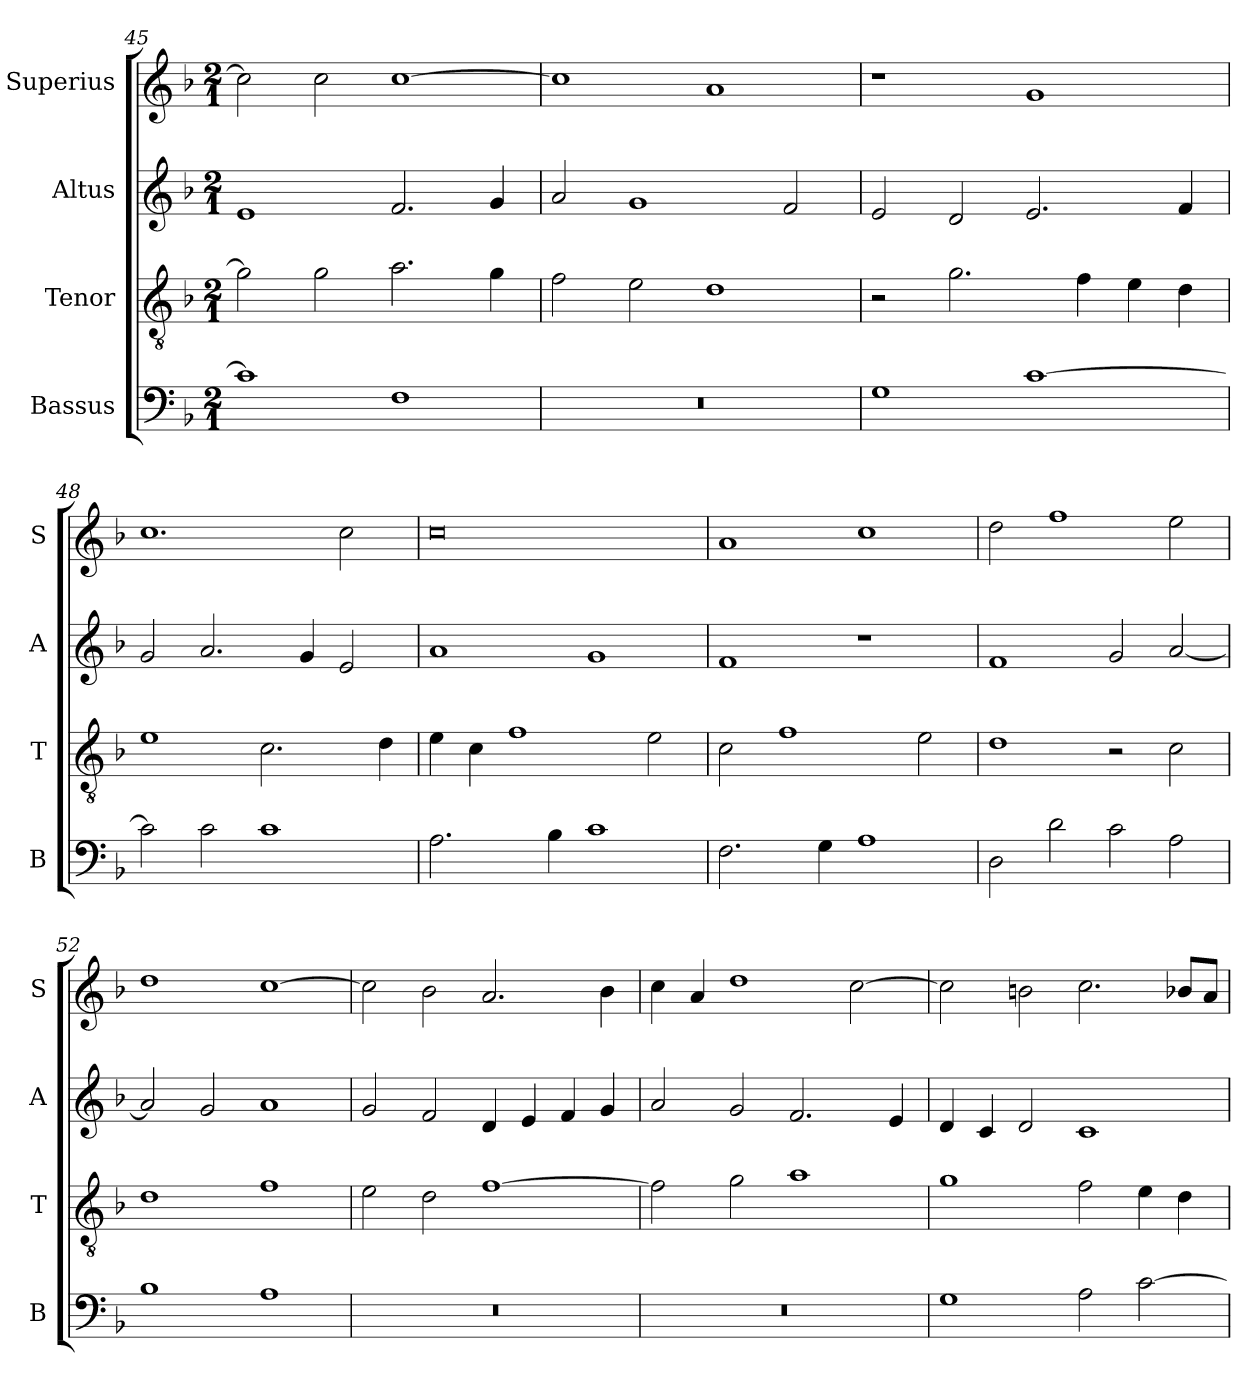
**kern	**kern	**kern	**kern
*part4	*part3	*part2	*part1
*staff4	*staff3	*staff2	*staff1
*I"Bassus	*I"Tenor	*I"Altus	*I"Superius
*I'B	*I'T	*I'A	*I'S
*clefF4	*clefGv2	*clefG2	*clefG2
*k[b-]	*k[b-]	*k[b-]	*k[b-]
*F:	*F:	*F:	*F:
*M2/1	*M2/1	*M2/1	*M2/1
=45	=45	=45	=45
1c]	2g]	1e	2cc]
.	2g	.	2cc
1F	2.a	2.f	[1cc
.	4g	4g	.
=46	=46	=46	=46
0r	2f	2a	1cc]
.	2e	1g	.
.	1d	.	1a
.	.	2f	.
=47	=47	=47	=47
1G	2r	2e	1r
.	2.g	2d	.
[1c	.	2.e	1g
.	4f	.	.
.	4e	.	.
.	4d	4f	.
=48	=48	=48	=48
2c]	1e	2g	1.cc
2c	.	2.a	.
1c	2.c	.	.
.	.	4g	.
.	.	2e	2cc
.	4d	.	.
=49	=49	=49	=49
2.A	4e	1a	0cc
.	4c	.	.
.	1f	.	.
4B-	.	.	.
1c	.	1g	.
.	2e	.	.
=50	=50	=50	=50
2.F	2c	1f	1a
.	1f	.	.
4G	.	.	.
1A	.	1r	1cc
.	2e	.	.
=51	=51	=51	=51
2D	1d	1f	2dd
2d	.	.	1ff
2c	2r	2g	.
2A	2c	[2a	2ee
=52	=52	=52	=52
1B-	1d	2a]	1dd
.	.	2g	.
1A	1f	1a	[1cc
=53	=53	=53	=53
0r	2e	2g	2cc]
.	2d	2f	2b-
.	[1f	4d	2.a
.	.	4e	.
.	.	4f	.
.	.	4g	4b-
=54	=54	=54	=54
0r	2f]	2a	4cc
.	.	.	4a
.	2g	2g	1dd
.	1a	2.f	.
.	.	.	[2cc
.	.	4e	.
=55	=55	=55	=55
1G	1g	4d	2cc]
.	.	4c	.
.	.	2d	2bn
2A	2f	1c	2.cc
[2c	4e	.	.
.	4d	.	8b-XL
.	.	.	8aJ
=	=	=	=
*-	*-	*-	*-
